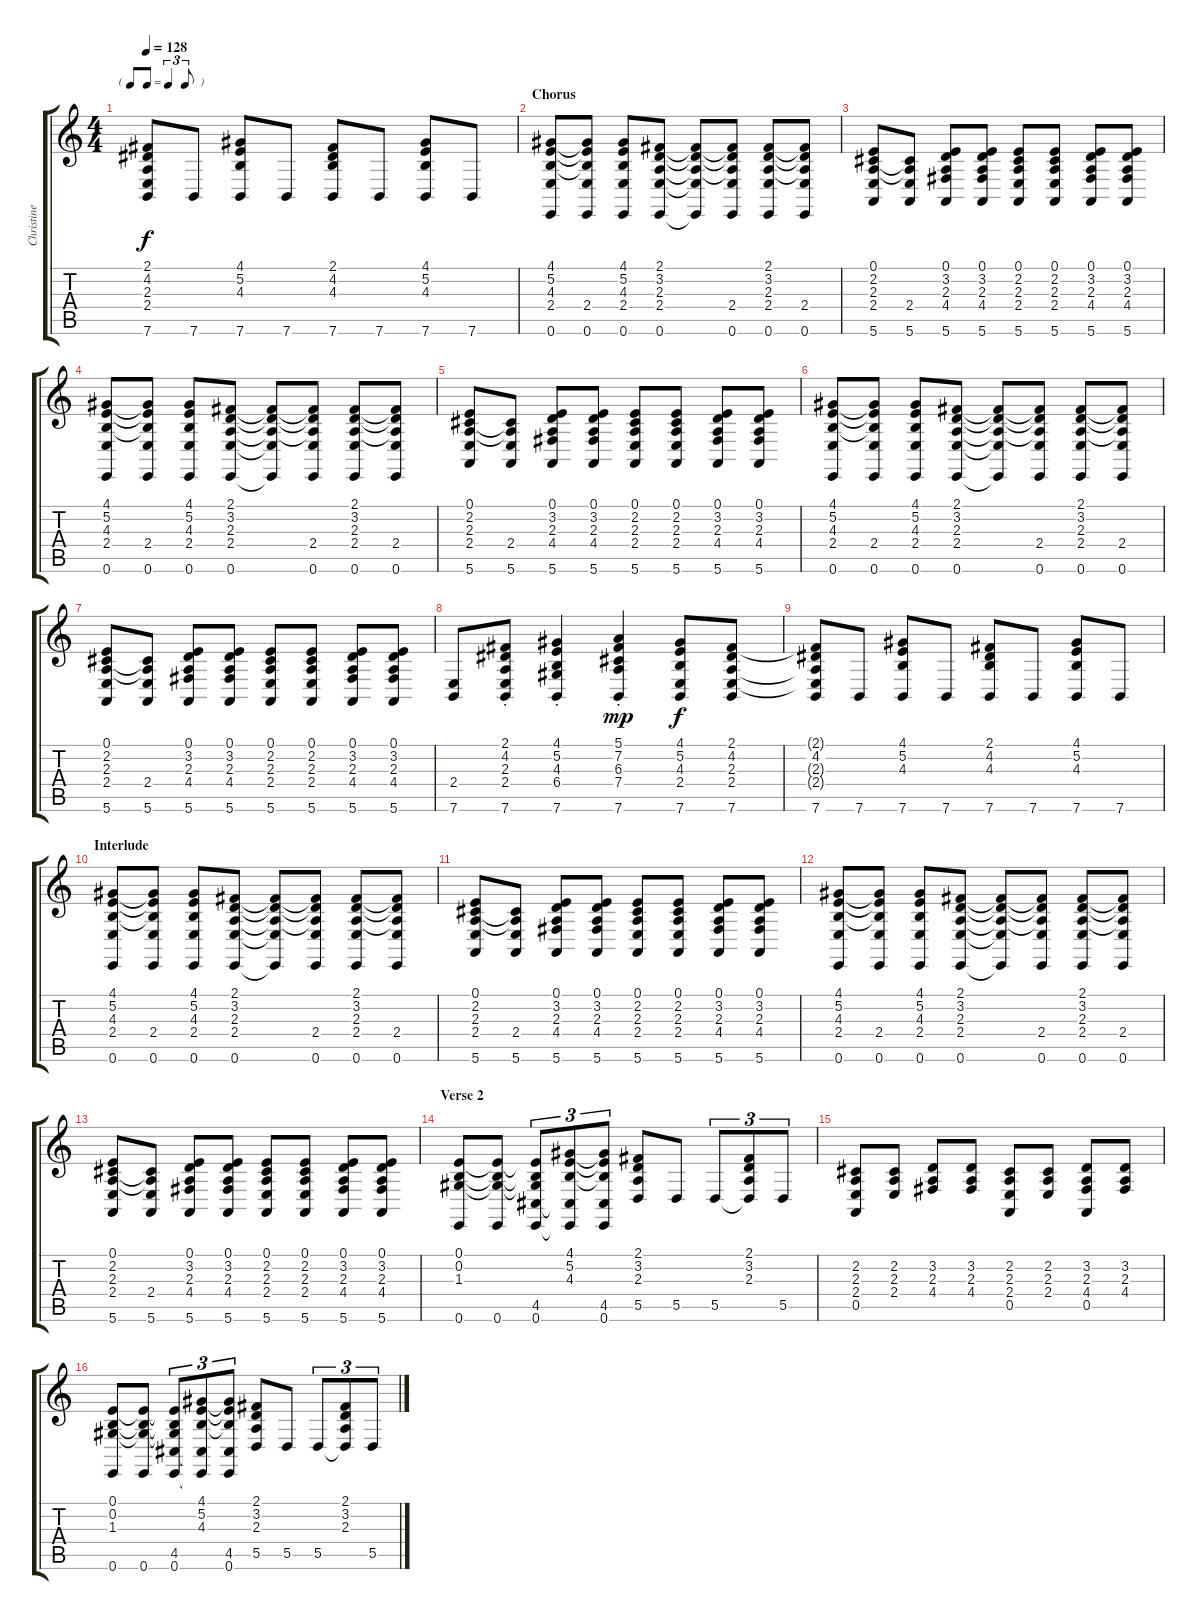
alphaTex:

\track ("Christine McVie - Piano" "Christine ") {instrument acousticgrandpiano}
\staff {score tabs}
\tuning (E4 B3 G3 D3 A2 E2) {hide}
\ts (4 4)
\tf triplet8th
\tempo 128
\clef g2
\ks c
(2.1{t} 4.2 2.3{t} 2.4{t} 7.6).8{dy f} 7.6.8 (4.1 5.2 4.3 7.6).8 7.6.8 (2.1 4.2 4.3 7.6).8 7.6.8 (4.1 5.2 4.3 7.6).8 7.6.8 |
\section ("" "Chorus")
(4.1 5.2 4.3 2.4 0.6).8 (4.1{t} 5.2{t} 4.3{t} 2.4 0.6).8 (4.1 5.2 4.3 2.4 0.6).8 (2.1 3.2 2.3 2.4 0.6).8 (2.1{t} 3.2{t} 2.3{t} 2.4{t} 0.6{t}).8 (2.1{t} 3.2{t} 2.3{t} 2.4 0.6).8 (2.1 3.2 2.3 2.4 0.6).8 (2.1{t} 3.2{t} 2.3{t} 2.4 0.6).8 |
(0.1 2.2 2.3 2.4 5.6).8 (2.2{t} 2.3{t} 2.4 5.6).8 (0.1 3.2 2.3 4.4 5.6).8 (0.1 3.2 2.3 4.4 5.6).8 (0.1 2.2 2.3 2.4 5.6).8 (0.1 2.2 2.3 2.4 5.6).8 (0.1 3.2 2.3 4.4 5.6).8 (0.1 3.2 2.3 4.4 5.6).8 |
(4.1 5.2 4.3 2.4 0.6).8 (4.1{t} 5.2{t} 4.3{t} 2.4 0.6).8 (4.1 5.2 4.3 2.4 0.6).8 (2.1 3.2 2.3 2.4 0.6).8 (2.1{t} 3.2{t} 2.3{t} 2.4{t} 0.6{t}).8 (2.1{t} 3.2{t} 2.3{t} 2.4 0.6).8 (2.1 3.2 2.3 2.4 0.6).8 (2.1{t} 3.2{t} 2.3{t} 2.4 0.6).8 |
(0.1 2.2 2.3 2.4 5.6).8 (2.2{t} 2.3{t} 2.4 5.6).8 (0.1 3.2 2.3 4.4 5.6).8 (0.1 3.2 2.3 4.4 5.6).8 (0.1 2.2 2.3 2.4 5.6).8 (0.1 2.2 2.3 2.4 5.6).8 (0.1 3.2 2.3 4.4 5.6).8 (0.1 3.2 2.3 4.4 5.6).8 |
(4.1 5.2 4.3 2.4 0.6).8 (4.1{t} 5.2{t} 4.3{t} 2.4 0.6).8 (4.1 5.2 4.3 2.4 0.6).8 (2.1 3.2 2.3 2.4 0.6).8 (2.1{t} 3.2{t} 2.3{t} 2.4{t} 0.6{t}).8 (2.1{t} 3.2{t} 2.3{t} 2.4 0.6).8 (2.1 3.2 2.3 2.4 0.6).8 (2.1{t} 3.2{t} 2.3{t} 2.4 0.6).8 |
(0.1 2.2 2.3 2.4 5.6).8 (2.2{t} 2.3{t} 2.4 5.6).8 (0.1 3.2 2.3 4.4 5.6).8 (0.1 3.2 2.3 4.4 5.6).8 (0.1 2.2 2.3 2.4 5.6).8 (0.1 2.2 2.3 2.4 5.6).8 (0.1 3.2 2.3 4.4 5.6).8 (0.1 3.2 2.3 4.4 5.6).8 |
(2.4 7.6).8 (2.1{st} 4.2{st} 2.3 2.4 7.6).8 (4.1 5.2{st} 4.3 6.4 7.6).4 (5.1{st} 7.2{st} 6.3{st} 7.4 7.6{st}).4{dy mp} (4.1 5.2 4.3 2.4 7.6).8{dy f} (2.1 4.2 2.3 2.4 7.6).8 |
(2.1{t} 4.2 2.3{t} 2.4{t} 7.6).8 7.6.8 (4.1 5.2 4.3 7.6).8 7.6.8 (2.1 4.2 4.3 7.6).8 7.6.8 (4.1 5.2 4.3 7.6).8 7.6.8 |
\section ("" "Interlude")
(4.1 5.2 4.3 2.4 0.6).8 (4.1{t} 5.2{t} 4.3{t} 2.4 0.6).8 (4.1 5.2 4.3 2.4 0.6).8 (2.1 3.2 2.3 2.4 0.6).8 (2.1{t} 3.2{t} 2.3{t} 2.4{t} 0.6{t}).8 (2.1{t} 3.2{t} 2.3{t} 2.4 0.6).8 (2.1 3.2 2.3 2.4 0.6).8 (2.1{t} 3.2{t} 2.3{t} 2.4 0.6).8 |
(0.1 2.2 2.3 2.4 5.6).8 (2.2{t} 2.3{t} 2.4 5.6).8 (0.1 3.2 2.3 4.4 5.6).8 (0.1 3.2 2.3 4.4 5.6).8 (0.1 2.2 2.3 2.4 5.6).8 (0.1 2.2 2.3 2.4 5.6).8 (0.1 3.2 2.3 4.4 5.6).8 (0.1 3.2 2.3 4.4 5.6).8 |
(4.1 5.2 4.3 2.4 0.6).8 (4.1{t} 5.2{t} 4.3{t} 2.4 0.6).8 (4.1 5.2 4.3 2.4 0.6).8 (2.1 3.2 2.3 2.4 0.6).8 (2.1{t} 3.2{t} 2.3{t} 2.4{t} 0.6{t}).8 (2.1{t} 3.2{t} 2.3{t} 2.4 0.6).8 (2.1 3.2 2.3 2.4 0.6).8 (2.1{t} 3.2{t} 2.3{t} 2.4 0.6).8 |
(0.1 2.2 2.3 2.4 5.6).8 (2.2{t} 2.3{t} 2.4 5.6).8 (0.1 3.2 2.3 4.4 5.6).8 (0.1 3.2 2.3 4.4 5.6).8 (0.1 2.2 2.3 2.4 5.6).8 (0.1 2.2 2.3 2.4 5.6).8 (0.1 3.2 2.3 4.4 5.6).8 (0.1 3.2 2.3 4.4 5.6).8 |
\section ("" "Verse 2")
(0.1 0.2 1.3 0.6).8 (0.1{t} 0.2{t} 1.3{t} 0.6).8 (0.1{t} 0.2{t} 1.3{t} 4.5 0.6).8{tu (3 2)} (4.1 5.2 4.3 4.5{t} 0.6{t}).8{tu (3 2)} (4.1{t} 5.2{t} 4.3{t} 4.5 0.6).8{tu (3 2)} (2.1 3.2 2.3 5.5).8 5.5.8 5.5.8{tu (3 2)} (2.1 3.2 2.3 5.5{t}).8{tu (3 2)} 5.5.8{tu (3 2)} |
(2.2 2.3 2.4 0.5).8 (2.2 2.3 2.4).8 (3.2 2.3 4.4).8 (3.2 2.3 4.4).8 (2.2 2.3 2.4 0.5).8 (2.2 2.3 2.4).8 (3.2 2.3 4.4 0.5).8 (3.2 2.3 4.4).8 |
(0.1 0.2 1.3 0.6).8 (0.1{t} 0.2{t} 1.3{t} 0.6).8 (0.1{t} 0.2{t} 1.3{t} 4.5 0.6).8{tu (3 2)} (4.1 5.2 4.3 4.5{t} 0.6{t}).8{tu (3 2)} (4.1{t} 5.2{t} 4.3{t} 4.5 0.6).8{tu (3 2)} (2.1 3.2 2.3 5.5).8 5.5.8 5.5.8{tu (3 2)} (2.1 3.2 2.3 5.5{t}).8{tu (3 2)} 5.5.8{tu (3 2)}
